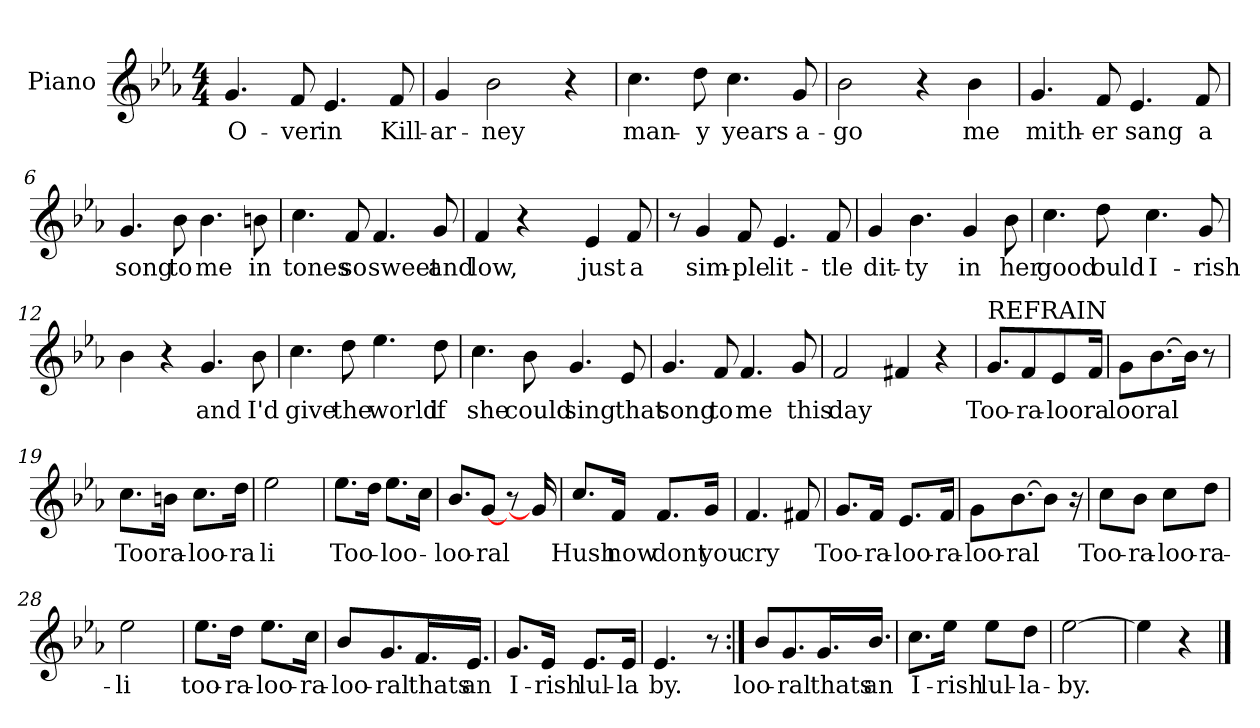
**kern	**text
*part1	*part1
*staff1	*staff1
*I"Piano	*
*I'Pno	*
*clefG2	*
*k[b-e-a-]	*
*E-:	*
*M4/4	*
=1	=1
4.g/	O-
8f/	-ver
4.e-/	in
8f/	Kill-
=2	=2
4g/	-ar-
2b-\	-ney
4r	.
=3	=3
4.cc\	man-
8dd\	-y
4.cc\	years
8g/	a-
=4	=4
2b-\	-go
4r	.
4b-\	me
!!LO:LB:g=z
=5	=5
4.g/	mith-
8f/	-er
4.e-/	sang
8f/	a
=6	=6
4.g/	song
8b-\	to
4.b-\	me
8bn\	in
=7	=7
4.cc\	tones
8f/	so
4.f/	sweet
8g/	and
=8	=8
4f/	low,
4r	.
8ryy	.
4e-/	just
8f/	a
!!LO:LB:g=z
=9	=9
8r	.
4g/	sim-
8f/	-ple
4.e-/	lit-
8f/	-tle
=10	=10
4g/	dit-
4.b-\	-ty
4g/	in
8b-\	her
=11	=11
4.cc\	good
8dd\	ould
4.cc\	I-
8g/	-rish
=12	=12
4b-\	.
4r	.
4.g/	and
8b-\	I'd
!!LO:LB:g=z
=13	=13
4.cc\	give
8dd\	the
4.ee-\	world
8dd\	if
=14	=14
4.cc\	she
8b-\	could
4.g/	sing
8e-/	that
=15	=15
4.g/	song
8f/	to
4.f/	me
8g/	this
=16	=16
2f/	day
4f#X/	.
4r	.
!!LO:LB:g=z
=17	=17
!LO:TX:a:t=REFRAIN	!
8.g/L	Too-
8f/	ra-
8e-/	-loo
16f/J	ra
=18	=18
8g\L	loo
[8.b-\	ral
16b-\J]	.
8r	.
=19	=19
8.cc\L	Too
16bn\J	ra-
8.cc\L	-loo-
16dd\J	-ra
=20	=20
2ee-\	li
=21	=21
8.ee-\L	Too-
16dd\J	.
8.ee-\L	-loo-
16cc\J	.
=22	=22
8.b-/L	-loo-
[8g/J	ral
8r	.
16g/]	.
!!LO:LB:g=z
=23	=23
8.cc/L	Hush
16f/J	now
8.f/L	dont
16g/J	you
=24	=24
4.f/	cry
8f#X/	.
=25	=25
8.g/L	Too-
16f/J	-ra-
8.e-/L	-loo-
16f/J	-ra-
=26	=26
8g\L	-loo-
[8.b-\	-ral
8b-\J]	.
16r	.
=27	=27
8cc\L	Too-
8b-\J	-ra-
8cc\L	-loo-
8dd\J	-ra-
=28	=28
2ee-\	li
!!LO:LB:g=z
=29	=29
8.ee-\L	too-
16dd\J	-ra-
8.ee-\L	-loo-
16cc\J	-ra-
=30	=30
8b-/L	-loo-
8.g/	-ral
16.f/	thats
16.e-/J	an
=31	=31
8.g/L	I-
16e-/J	-rish
8.e-/L	lul-
16e-/J	la
=32	=32
4.e-/	by.
8r	.
!!LO:LB:g=z
=33:|!	=33:|!
8b-/L	loo-
8.g/	-ral
16.g/	thats
16.b-/J	an
=34	=34
8.cc\L	I-
16ee-\J	-rish
8ee-\L	lul-
8dd\J	-la-
=35	=35
[2ee-\	-by.
=36	=36
4ee-\]	.
4r	.
==	==
*-	*-
